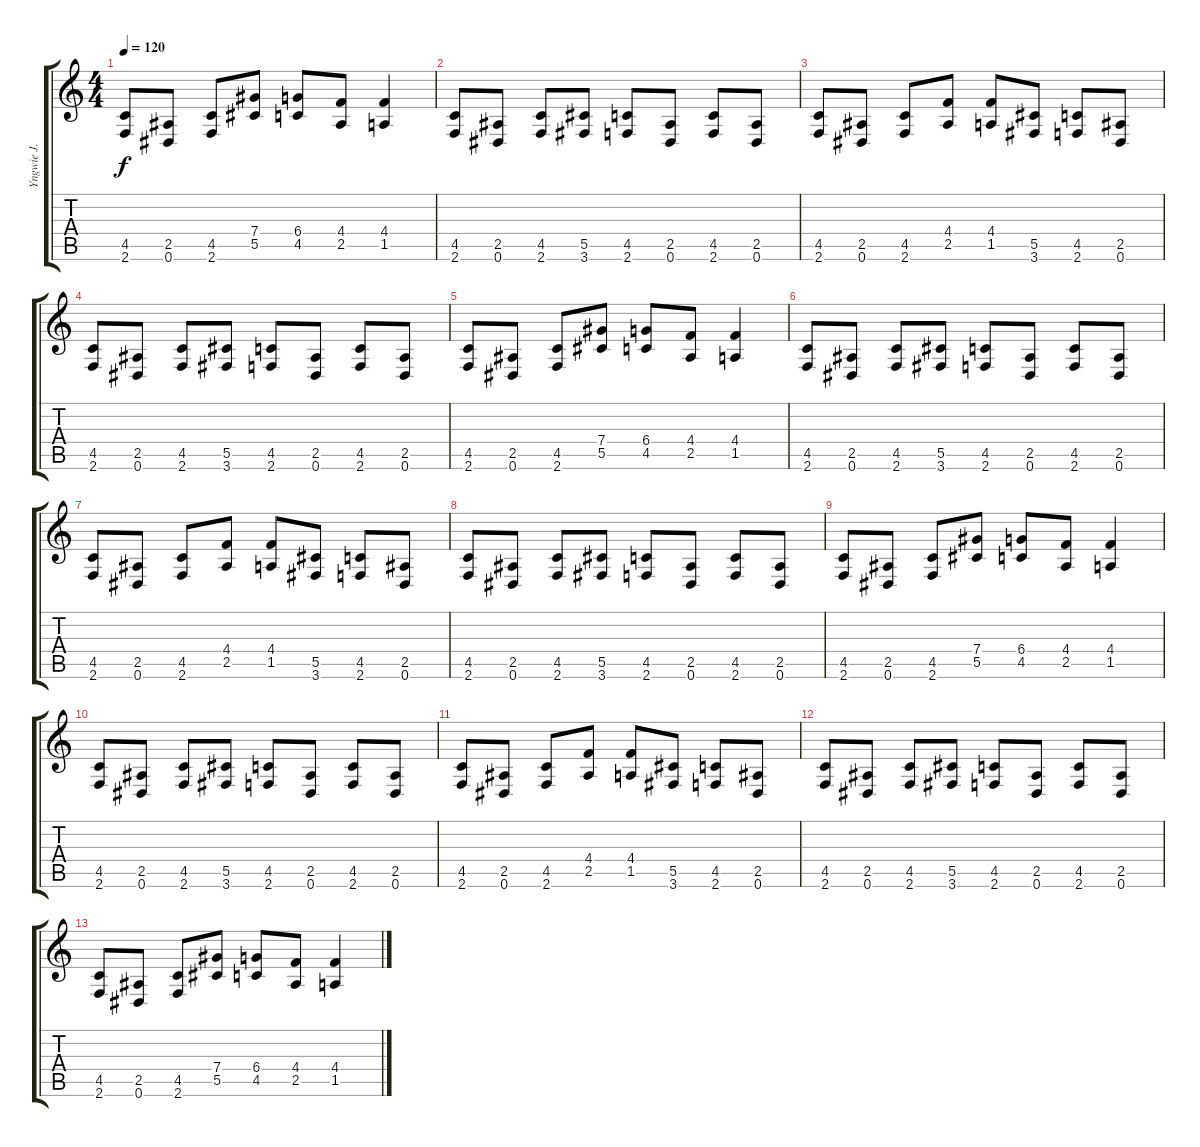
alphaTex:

\track ("Yngwie J. Malmsteen" "Yngwie J. ") {instrument overdrivenguitar}
\staff {score tabs}
\tuning (Eb4 Bb3 Gb3 Db3 Ab2 Eb2) {hide}
\ts (4 4)
\tempo 120
\clef g2
\ks c
(4.5 2.6).8{dy f} (2.5 0.6).8 (4.5 2.6).8 (7.4 5.5).8 (6.4 4.5).8 (4.4 2.5).8 (4.4 1.5).4 |
(4.5 2.6).8 (2.5 0.6).8 (4.5 2.6).8 (5.5 3.6).8 (4.5 2.6).8 (2.5 0.6).8 (4.5 2.6).8 (2.5 0.6).8 |
(4.5 2.6).8 (2.5 0.6).8 (4.5 2.6).8 (4.4 2.5).8 (4.4 1.5).8 (5.5 3.6).8 (4.5 2.6).8 (2.5 0.6).8 |
(4.5 2.6).8 (2.5 0.6).8 (4.5 2.6).8 (5.5 3.6).8 (4.5 2.6).8 (2.5 0.6).8 (4.5 2.6).8 (2.5 0.6).8 |
(4.5 2.6).8 (2.5 0.6).8 (4.5 2.6).8 (7.4 5.5).8 (6.4 4.5).8 (4.4 2.5).8 (4.4 1.5).4 |
(4.5 2.6).8 (2.5 0.6).8 (4.5 2.6).8 (5.5 3.6).8 (4.5 2.6).8 (2.5 0.6).8 (4.5 2.6).8 (2.5 0.6).8 |
(4.5 2.6).8 (2.5 0.6).8 (4.5 2.6).8 (4.4 2.5).8 (4.4 1.5).8 (5.5 3.6).8 (4.5 2.6).8 (2.5 0.6).8 |
(4.5 2.6).8 (2.5 0.6).8 (4.5 2.6).8 (5.5 3.6).8 (4.5 2.6).8 (2.5 0.6).8 (4.5 2.6).8 (2.5 0.6).8 |
(4.5 2.6).8 (2.5 0.6).8 (4.5 2.6).8 (7.4 5.5).8 (6.4 4.5).8 (4.4 2.5).8 (4.4 1.5).4 |
(4.5 2.6).8 (2.5 0.6).8 (4.5 2.6).8 (5.5 3.6).8 (4.5 2.6).8 (2.5 0.6).8 (4.5 2.6).8 (2.5 0.6).8 |
(4.5 2.6).8 (2.5 0.6).8 (4.5 2.6).8 (4.4 2.5).8 (4.4 1.5).8 (5.5 3.6).8 (4.5 2.6).8 (2.5 0.6).8 |
(4.5 2.6).8 (2.5 0.6).8 (4.5 2.6).8 (5.5 3.6).8 (4.5 2.6).8 (2.5 0.6).8 (4.5 2.6).8 (2.5 0.6).8 |
(4.5 2.6).8 (2.5 0.6).8 (4.5 2.6).8 (7.4 5.5).8 (6.4 4.5).8 (4.4 2.5).8 (4.4 1.5).4
